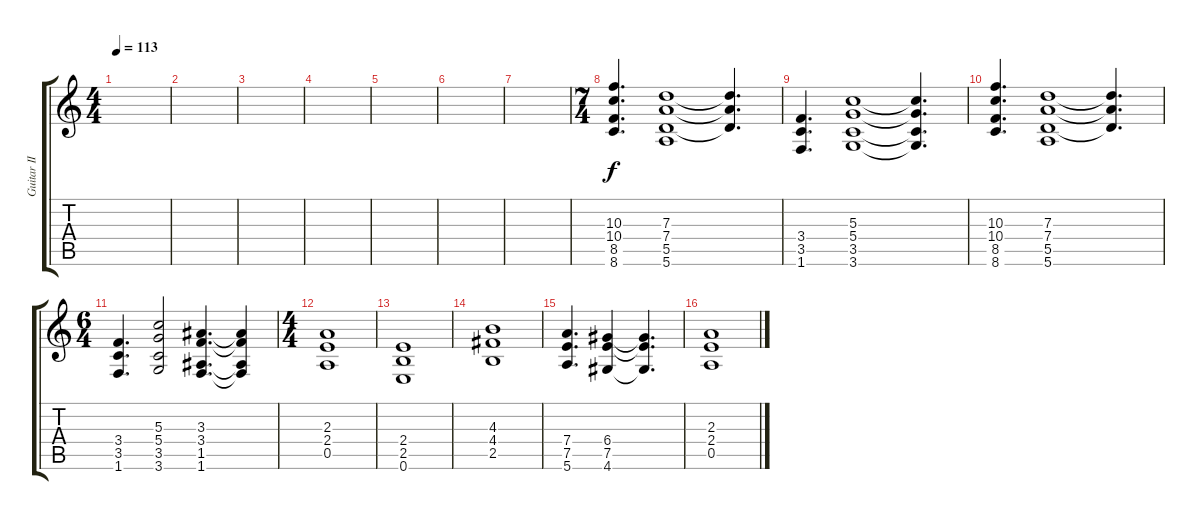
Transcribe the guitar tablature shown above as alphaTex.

\track ("Guitar II" "Guitar II") {instrument distortionguitar}
\staff {score tabs}
\tuning (E4 B3 G3 D3 A2 E2) {hide}
\ts (4 4)
\tempo 113
\clef g2
\ks c
|
|
|
|
|
|
|
\ts (7 4)
(10.3 10.4 8.5 8.6).4{d} (7.3 7.4 5.5 5.6).1 (7.3{t} 7.4{t} 5.5{t}).4{d} |
(3.4 3.5 1.6).4{d} (5.3 5.4 3.5 3.6).1 (5.3{t} 5.4{t} 3.5{t} 3.6{t}).4{d} |
(10.3 10.4 8.5 8.6).4{d} (7.3 7.4 5.5 5.6).1 (7.3{t} 7.4{t} 5.5{t}).4{d} |
\ts (6 4)
(3.4 3.5 1.6).4{d} (5.3 5.4 3.5 3.6).2 (3.3 3.4 1.5 1.6).4{d} (3.3{t} 3.4{t} 1.5{t} 1.6{t}).4 |
\ts (4 4)
(2.3 2.4 0.5).1 |
(2.4 2.5 0.6).1 |
(4.3 4.4 2.5).1 |
(7.4 7.5 5.6).4{d} (6.4 7.5 4.6).4 (6.4{t} 7.5{t} 4.6{t}).4{d} |
(2.3 2.4 0.5).1
